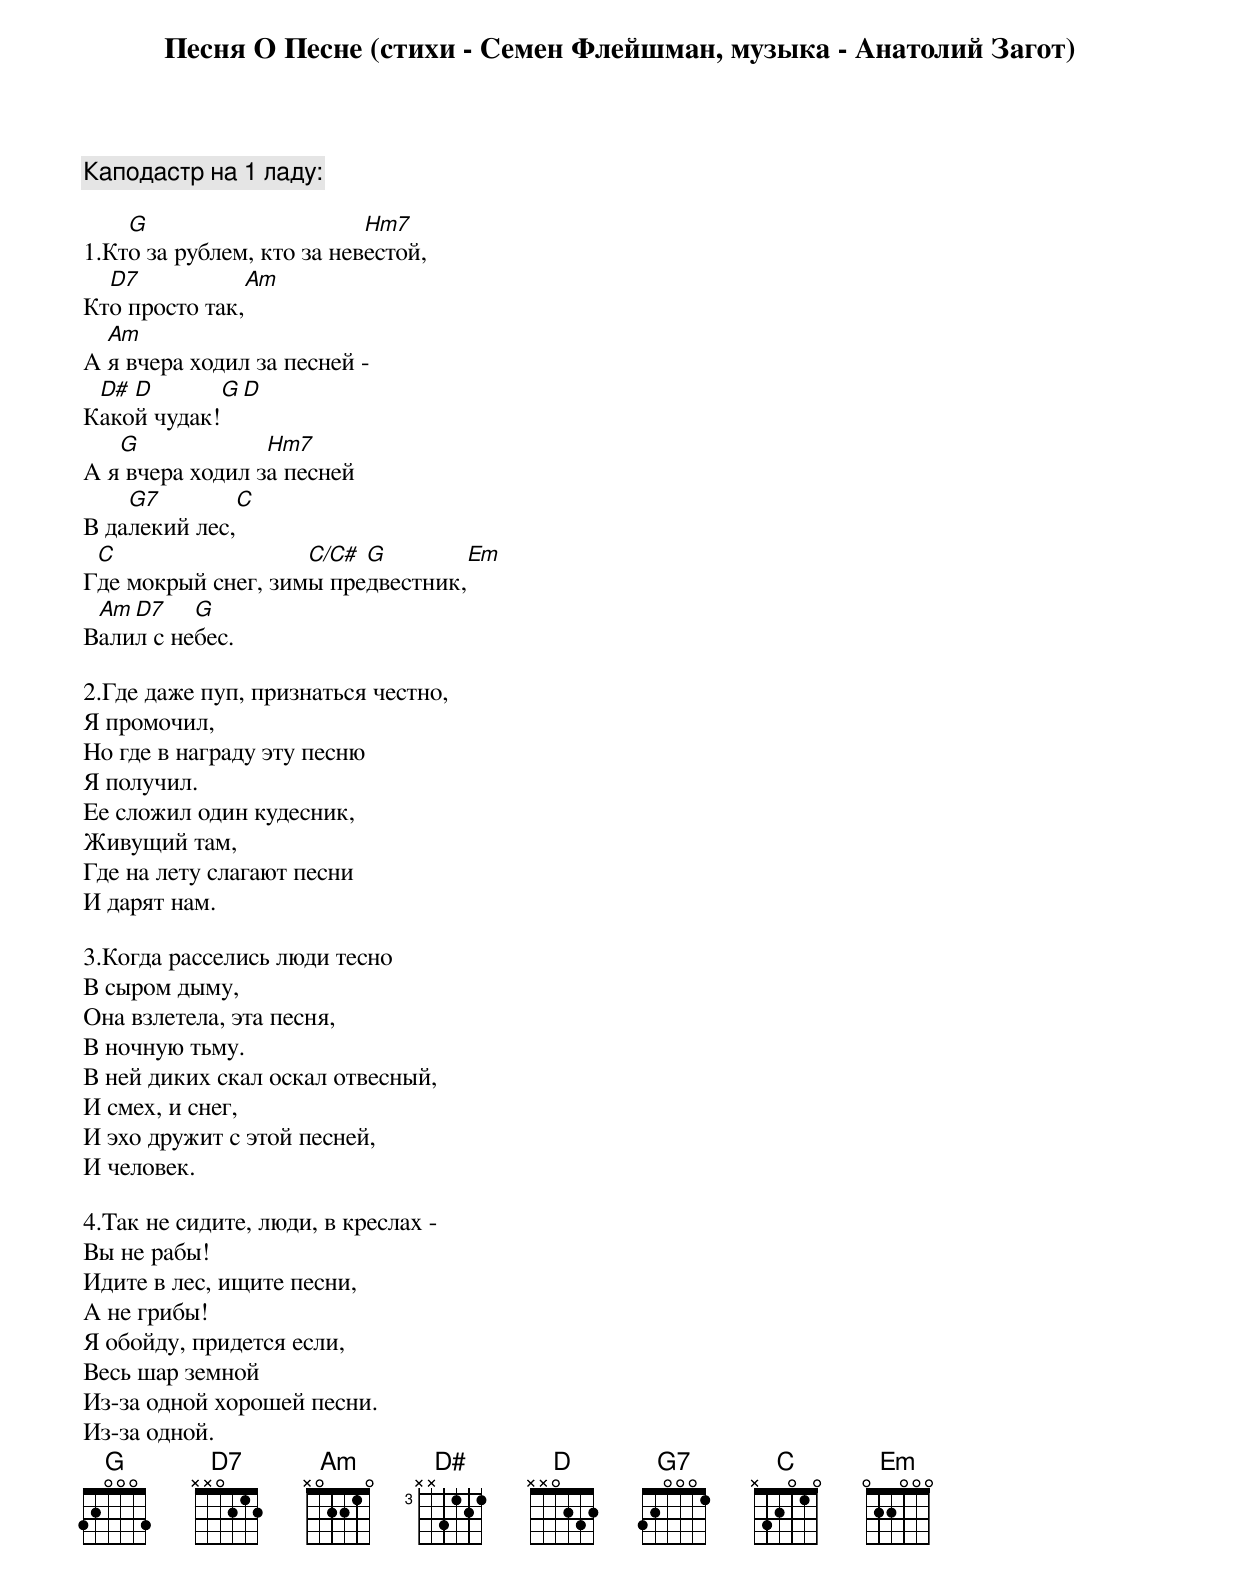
Песня О Песне (стихи - Семен Флейшман, музыка - Анатолий Загот)

Каподастр на 1 ладу:

    G                      Hm7
1.Кто за рублем, кто за невестой,
  D7               Am
Кто просто так,
  Am
А я вчера ходил за песней -
 D# D        G  D
Какой чудак!
   G             Hm7
А я вчера ходил за песней
    G7            C
В далекий лес,
 C                  C/C# G                Em
Где мокрый снег, зимы предвестник,
 Am D7    G
Валил с небес.

2.Где даже пуп, признаться честно,
Я промочил,
Но где в награду эту песню
Я получил.
Ее сложил один кудесник,
Живущий там,
Где на лету слагают песни
И дарят нам.

3.Когда расселись люди тесно
В сыром дыму,
Она взлетела, эта песня,
В ночную тьму.
В ней диких скал оскал отвесный,
И смех, и снег,
И эхо дружит с этой песней,
И человек.

4.Так не сидите, люди, в креслах -
Вы не рабы!
Идите в лес, ищите песни,
А не грибы!
Я обойду, придется если,
Весь шар земной
Из-за одной хорошей песни.
Из-за одной.
